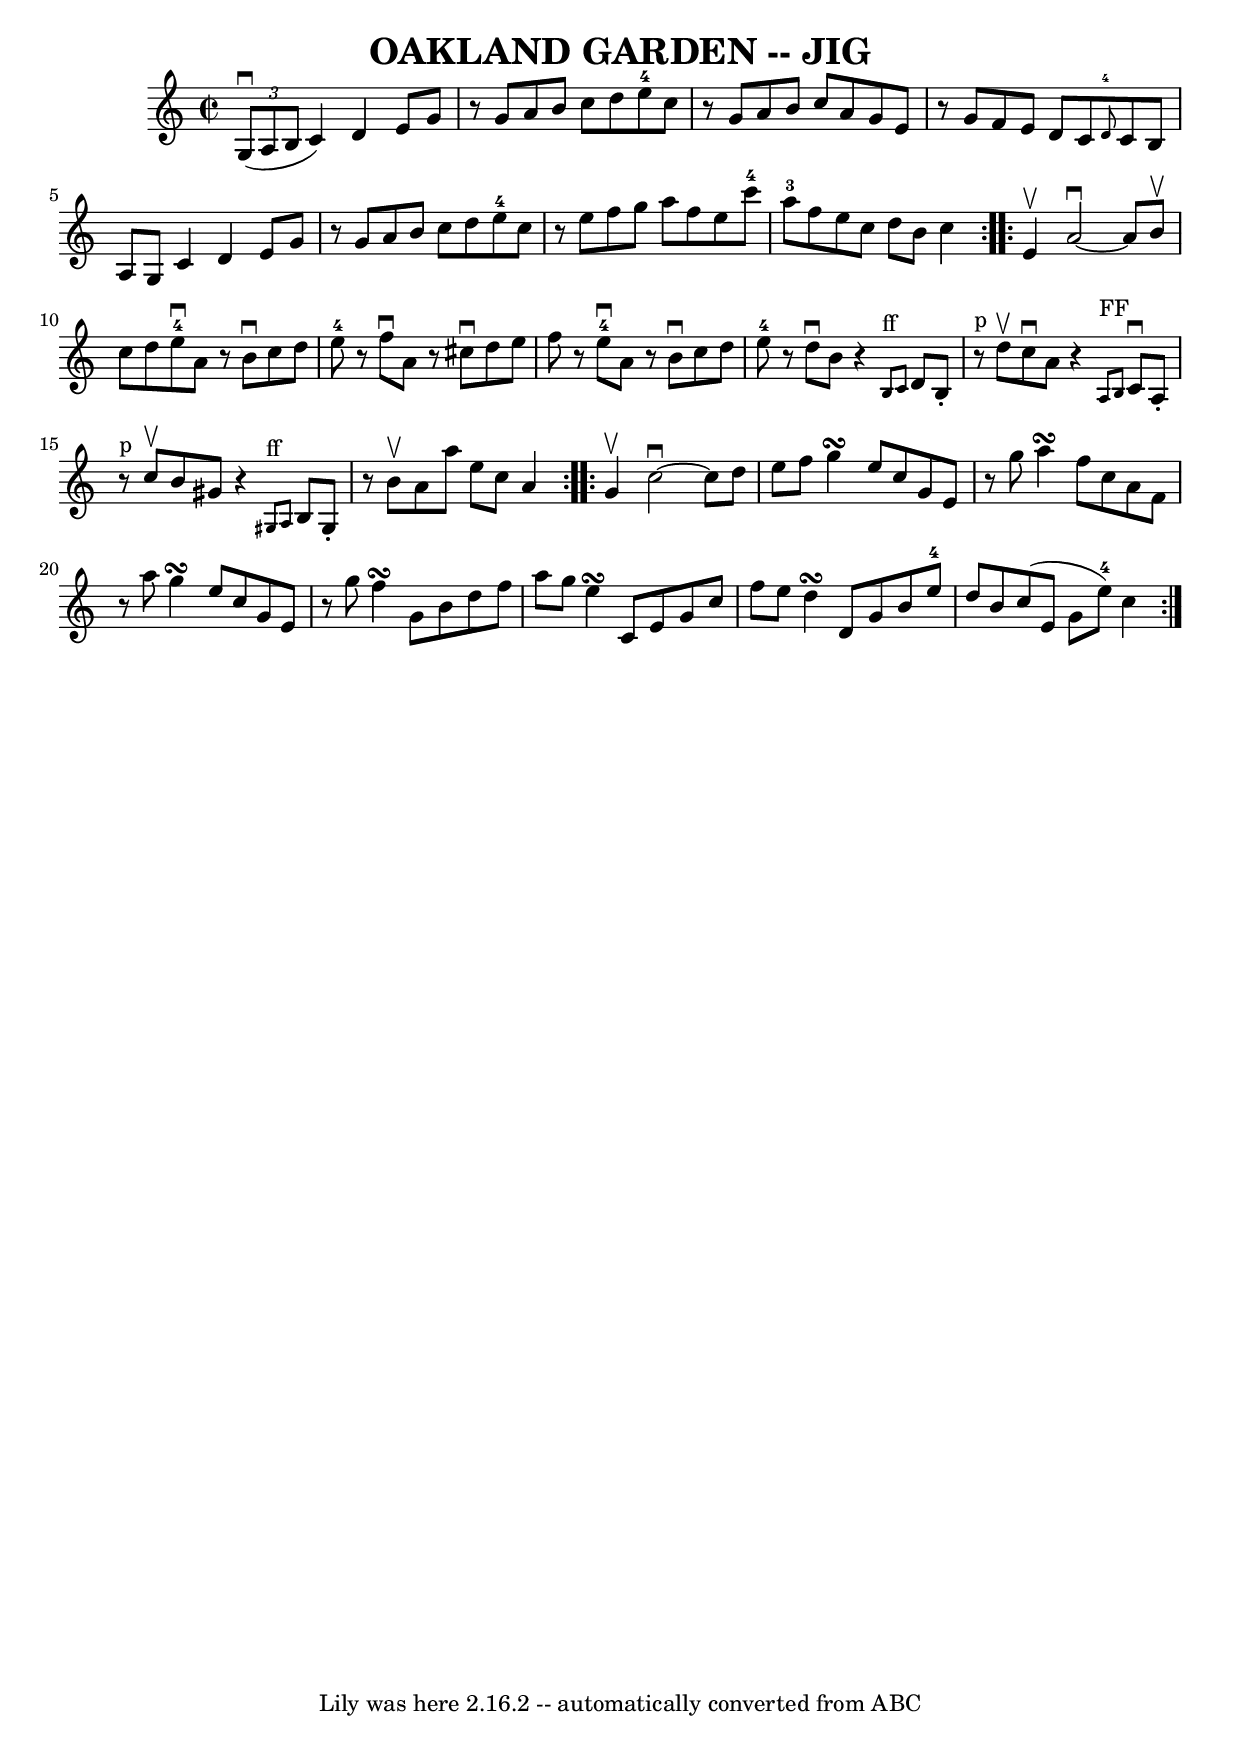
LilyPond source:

\version "2.16.2"
\include "Mammoth.ily"
\header {
  %% book = "Ryan's Mammoth Collection of Fiddle Tunes"
  crossRefNumber = "1"
  footnotes = ""
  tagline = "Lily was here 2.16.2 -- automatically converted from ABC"
  title = "OAKLAND GARDEN -- JIG"

}
voicedefault =  {



  \repeat volta 2 {

    \override Staff.TimeSignature #'style = #'C
    \time 2/2 
    \key c \major
    \times 2/3 { g8 (^\downbow a8 b8  
	       }       
    |
    c'4) d'4 e'8 g'8    r8 g'8    |
    a'8 b'8    
    c''8 d''8 e''8-4 c''8    r8 g'8    |
    a'8 b'8 c''8   
    a'8 g'8 e'8    r8 g'8    |
    f'8 e'8 d'8 c'8    
    \grace { d'8-4 
	   } c'8 b8 a8 g8        |
    c'4 d'4    
    e'8 g'8    r8 g'8    |
    a'8 b'8 c''8 d''8 e''8-4   
    c''8    r8 e''8    |
    f''8 g''8 a''8 f''8 e''8 c'''8 
    -4 a''8-3 f''8    |
    e''8 c''8 d''8 b'8 c''4    
  }  
  
  \repeat volta 2 {
    e'4^\upbow       |
    a'2^\downbow  ~ a'8    
    b'8^\upbow c''8 d''8    |
    e''8-4^\downbow a'8    r8 b'8 ^\downbow c''8 d''8 e''8-4   r8   |
    f''8^\downbow a'8    
    r8 cis''8^\downbow d''8 e''8 f''8    r8   |
    e''8 
    -4^\downbow a'8    r8 b'8^\downbow c''8 d''8 e''8-4   r8       
    |
    d''8^\downbow b'8    r4   \grace { b8^"ff" c'8  
				     } d'8    
    b8 -.     r8^"p" d''8^\upbow   |
    c''8^\downbow a'8    r4   
    \grace { a8^"FF" b8  
	   } c'8^\downbow a8 -.     r8^"p" c''8^\upbow   
    |
    b'8 gis'8    r4   \grace { gis8^"ff" a8  
			     } b8 gis8 
    -.   r8 b'8^\upbow   |
    a'8 a''8 e''8 c''8 a'4    
  }     

  \repeat volta 2 {
    g'4^\upbow       |
    c''2^\downbow  ~ c''8    
    d''8 e''8 f''8    |
    g''4\turn e''8 c''8 g'8 e'8    
    r8 g''8    |
    a''4\turn f''8 c''8 a'8 f'8    r8 a''8    
    |
    g''4\turn e''8 c''8 g'8 e'8    r8 g''8        |
    
    f''4\turn g'8 b'8 d''8 f''8 a''8 g''8    |
    e''4 
    \turn c'8 e'8 g'8 c''8 f''8 e''8    |
    d''4\turn    
    d'8 g'8 b'8 e''8-4 d''8 b'8    |
    c''8 (e'8 g'8  
    e''8-4) c''4    
  }   

}

\score{
  <<

    \context Staff="default"
    {
      \voicedefault 
      
    }

  >>
  \layout {
    
  }
  \midi {
  }

}
